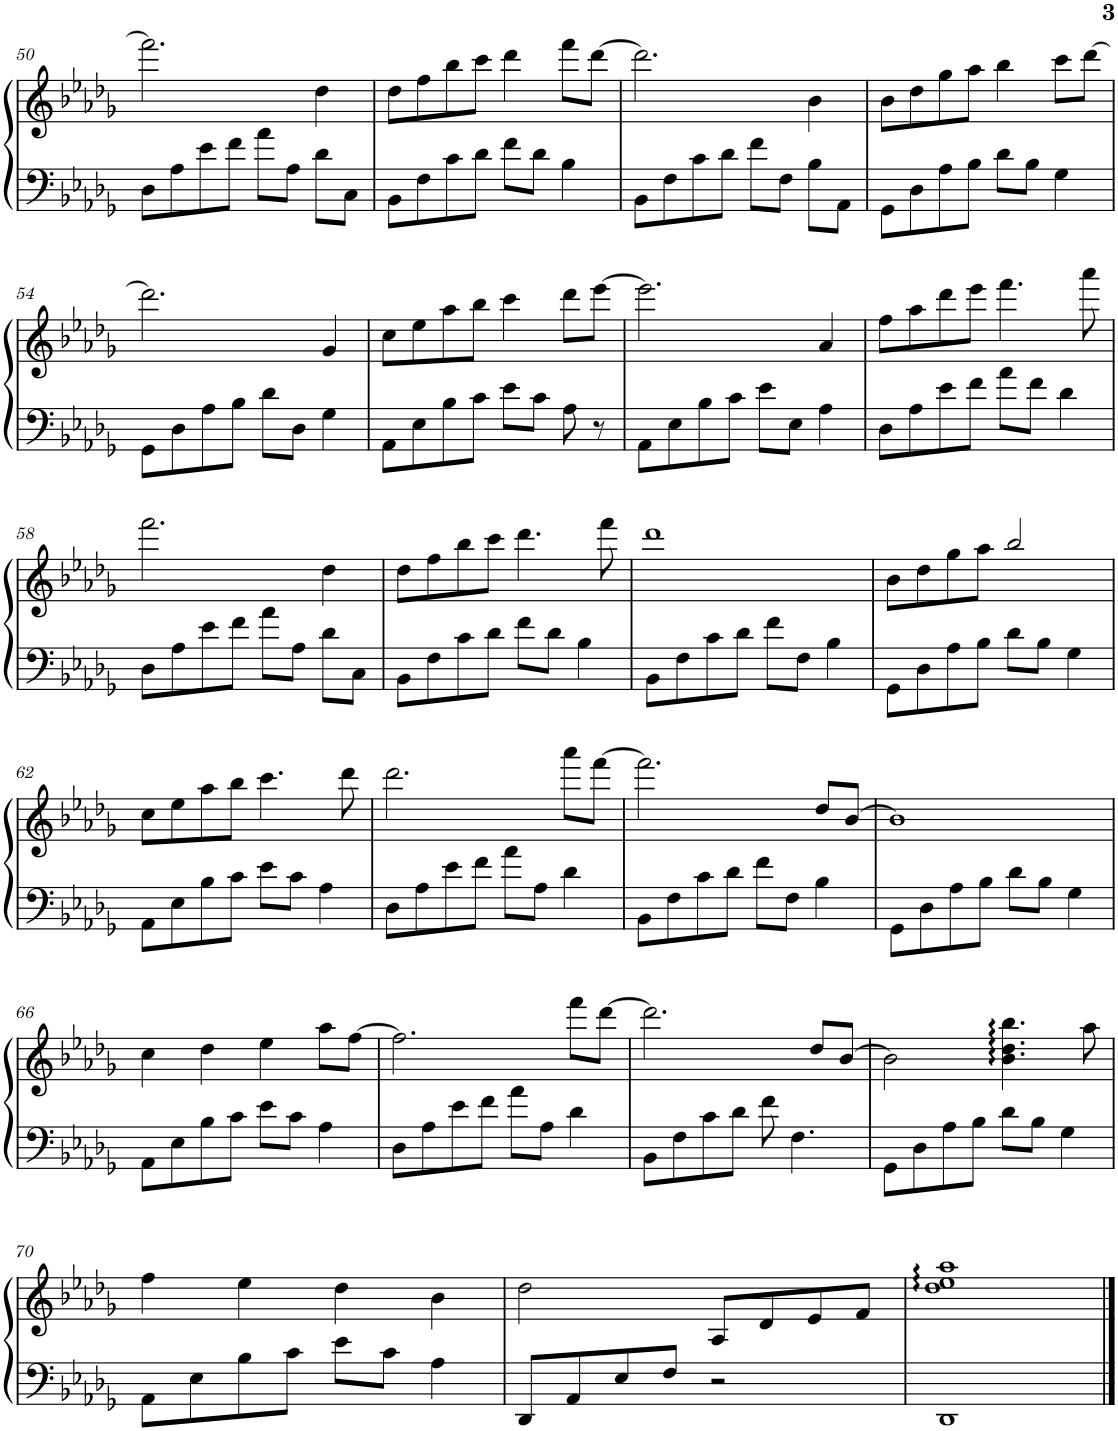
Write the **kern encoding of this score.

**kern	**kern
*part1	*part1
*staff2	*staff1
*I"Piano	*
*I'Pno	*
!!LO:PB:g=z
*clefF4	*clefG2
*k[b-e-a-d-g-]	*k[b-e-a-d-g-]
*D-:	*D-:
*M4/4	*M4/4
=50	=50
8D-\L	2.fff\]
8A-\	.
8e-\	.
8f\J	.
8a-\L	.
8A-\J	.
8d-\L	4dd-\
8C\J	.
=51	=51
8BB-\L	8dd-\L
8F\	8ff\
8c\	8bb-\
8d-\J	8ccc\J
8f\L	4ddd-\
8d-\J	.
4B-\	8fff\L
.	[8ddd-\J
=52	=52
8BB-\L	2.ddd-\]
8F\	.
8c\	.
8d-\J	.
8f\L	.
8F\J	.
8B-\L	4b-\
8AA-\J	.
=53	=53
8GG-\L	8b-\L
8D-\	8dd-\
8A-\	8gg-\
8B-\J	8aa-\J
8d-\L	4bb-\
8B-\J	.
4G-\	8ccc\L
.	[8ddd-\J
!!LO:LB:g=z
=54	=54
8GG-\L	2.ddd-\]
8D-\	.
8A-\	.
8B-\J	.
8d-\L	.
8D-\J	.
4G-\	4g-/
=55	=55
8AA-\L	8cc\L
8E-\	8ee-\
8B-\	8aa-\
8c\J	8bb-\J
8e-\L	4ccc\
8c\J	.
8A-\	8ddd-\L
8r	[8eee-\J
=56	=56
8AA-\L	2.eee-\]
8E-\	.
8B-\	.
8c\J	.
8e-\L	.
8E-\J	.
4A-\	4a-/
=57	=57
8D-\L	8ff\L
8A-\	8aa-\
8e-\	8ddd-\
8f\J	8eee-\J
8a-\L	4.fff\
8f\J	.
4d-\	.
.	8aaa-\
!!LO:LB:g=z
=58	=58
8D-\L	2.fff\
8A-\	.
8e-\	.
8f\J	.
8a-\L	.
8A-\J	.
8d-\L	4dd-\
8C\J	.
=59	=59
8BB-\L	8dd-\L
8F\	8ff\
8c\	8bb-\
8d-\J	8ccc\J
8f\L	4.ddd-\
8d-\J	.
4B-\	.
.	8fff\
=60	=60
8BB-\L	1ddd-
8F\	.
8c\	.
8d-\J	.
8f\L	.
8F\J	.
4B-\	.
=61	=61
8GG-\L	8b-\L
8D-\	8dd-\
8A-\	8gg-\
8B-\J	8aa-\J
8d-\L	2bb-/
8B-\J	.
4G-\	.
!!LO:LB:g=z
=62	=62
8AA-\L	8cc\L
8E-\	8ee-\
8B-\	8aa-\
8c\J	8bb-\J
8e-\L	4.ccc\
8c\J	.
4A-\	.
.	8ddd-\
=63	=63
8D-\L	2.ddd-\
8A-\	.
8e-\	.
8f\J	.
8a-\L	.
8A-\J	.
4d-\	8aaa-\L
.	[8fff\J
=64	=64
8BB-\L	2.fff\]
8F\	.
8c\	.
8d-\J	.
8f\L	.
8F\J	.
4B-\	8dd-/L
.	[8b-/J
=65	=65
8GG-\L	1b-]
8D-\	.
8A-\	.
8B-\J	.
8d-\L	.
8B-\J	.
4G-\	.
!!LO:LB:g=z
=66	=66
8AA-\L	4cc\
8E-\	.
8B-\	4dd-\
8c\J	.
8e-\L	4ee-\
8c\J	.
4A-\	8aa-\L
.	[8ff\J
=67	=67
8D-\L	2.ff\]
8A-\	.
8e-\	.
8f\J	.
8a-\L	.
8A-\J	.
4d-\	8fff\L
.	[8ddd-\J
=68	=68
8BB-\L	2.ddd-\]
8F\	.
8c\	.
8d-\J	.
8f\	.
4.F\	.
.	8dd-/L
.	[8b-/J
=69	=69
8GG-\L	2b-\]
8D-\	.
8A-\	.
8B-\J	.
8d-\L	4.b-\ 4.dd-\ 4.bb-\
8B-\J	.
4G-\	.
.	8aa-\
!!LO:LB:g=z
=70	=70
8AA-\L	4ff\
8E-\	.
8B-\	4ee-\
8c\J	.
8e-\L	4dd-\
8c\J	.
4A-\	4b-\
=71	=71
8DD-/L	2dd-\
8AA-/	.
8E-/	.
8F/J	.
2r	8A-/L
.	8d-/
.	8e-/
.	8f/J
=72	=72
1DD-	1dd- 1ee- 1aa-
==	==
*-	*-
